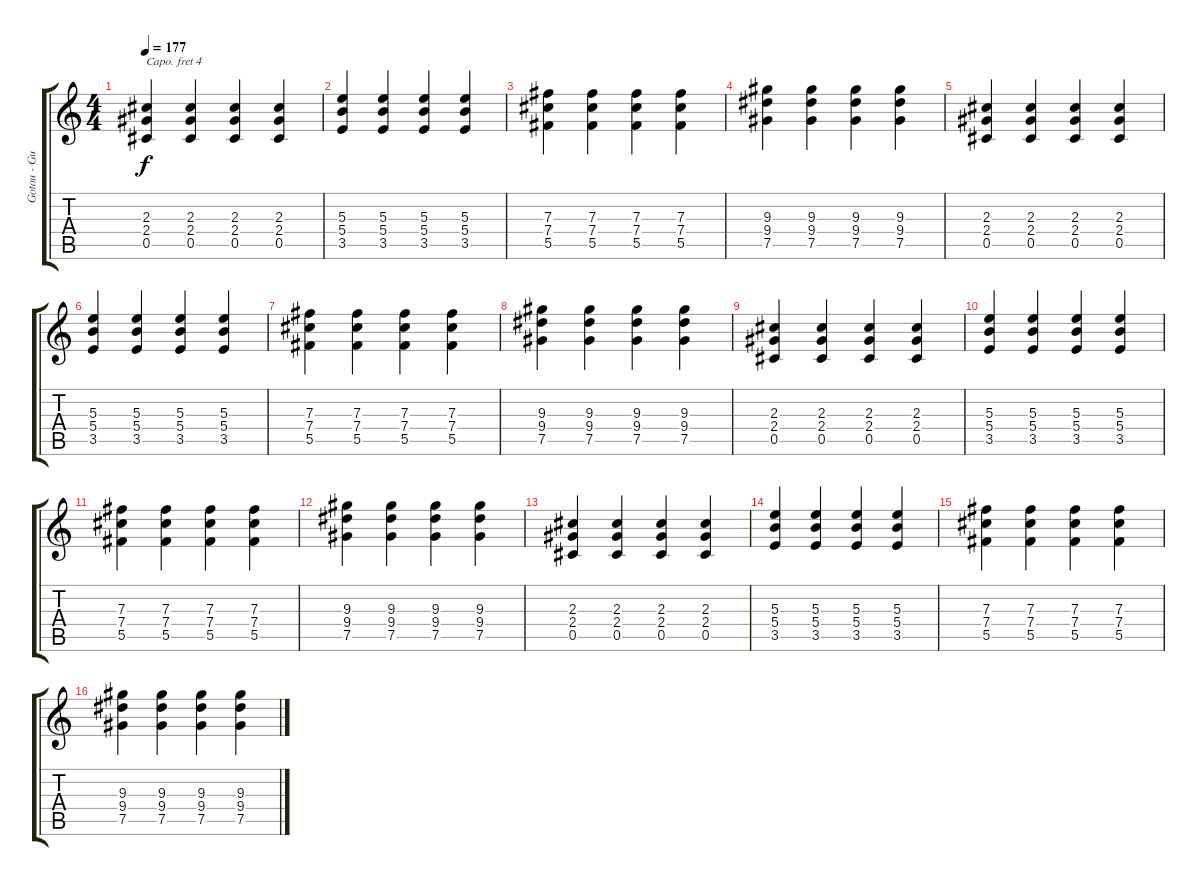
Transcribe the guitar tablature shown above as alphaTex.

\track ("Gotou - Guitar" "Gotou - Gu") {instrument acousticguitarsteel}
\staff {score tabs}
\capo 4
\tuning (E4 B3 G3 D3 A2 E2) {hide}
\ts (4 4)
\tempo 177
\clef g2
\ks c
(2.3 2.4 0.5).4{dy f} (2.3 2.4 0.5).4 (2.3 2.4 0.5).4 (2.3 2.4 0.5).4 |
(5.3 5.4 3.5).4 (5.3 5.4 3.5).4 (5.3 5.4 3.5).4 (5.3 5.4 3.5).4 |
(7.3 7.4 5.5).4 (7.3 7.4 5.5).4 (7.3 7.4 5.5).4 (7.3 7.4 5.5).4 |
(9.3 9.4 7.5).4 (9.3 9.4 7.5).4 (9.3 9.4 7.5).4 (9.3 9.4 7.5).4 |
(2.3 2.4 0.5).4 (2.3 2.4 0.5).4 (2.3 2.4 0.5).4 (2.3 2.4 0.5).4 |
(5.3 5.4 3.5).4 (5.3 5.4 3.5).4 (5.3 5.4 3.5).4 (5.3 5.4 3.5).4 |
(7.3 7.4 5.5).4 (7.3 7.4 5.5).4 (7.3 7.4 5.5).4 (7.3 7.4 5.5).4 |
(9.3 9.4 7.5).4 (9.3 9.4 7.5).4 (9.3 9.4 7.5).4 (9.3 9.4 7.5).4 |
(2.3 2.4 0.5).4 (2.3 2.4 0.5).4 (2.3 2.4 0.5).4 (2.3 2.4 0.5).4 |
(5.3 5.4 3.5).4 (5.3 5.4 3.5).4 (5.3 5.4 3.5).4 (5.3 5.4 3.5).4 |
(7.3 7.4 5.5).4 (7.3 7.4 5.5).4 (7.3 7.4 5.5).4 (7.3 7.4 5.5).4 |
(9.3 9.4 7.5).4 (9.3 9.4 7.5).4 (9.3 9.4 7.5).4 (9.3 9.4 7.5).4 |
(2.3 2.4 0.5).4 (2.3 2.4 0.5).4 (2.3 2.4 0.5).4 (2.3 2.4 0.5).4 |
(5.3 5.4 3.5).4 (5.3 5.4 3.5).4 (5.3 5.4 3.5).4 (5.3 5.4 3.5).4 |
(7.3 7.4 5.5).4 (7.3 7.4 5.5).4 (7.3 7.4 5.5).4 (7.3 7.4 5.5).4 |
(9.3 9.4 7.5).4 (9.3 9.4 7.5).4 (9.3 9.4 7.5).4 (9.3 9.4 7.5).4
